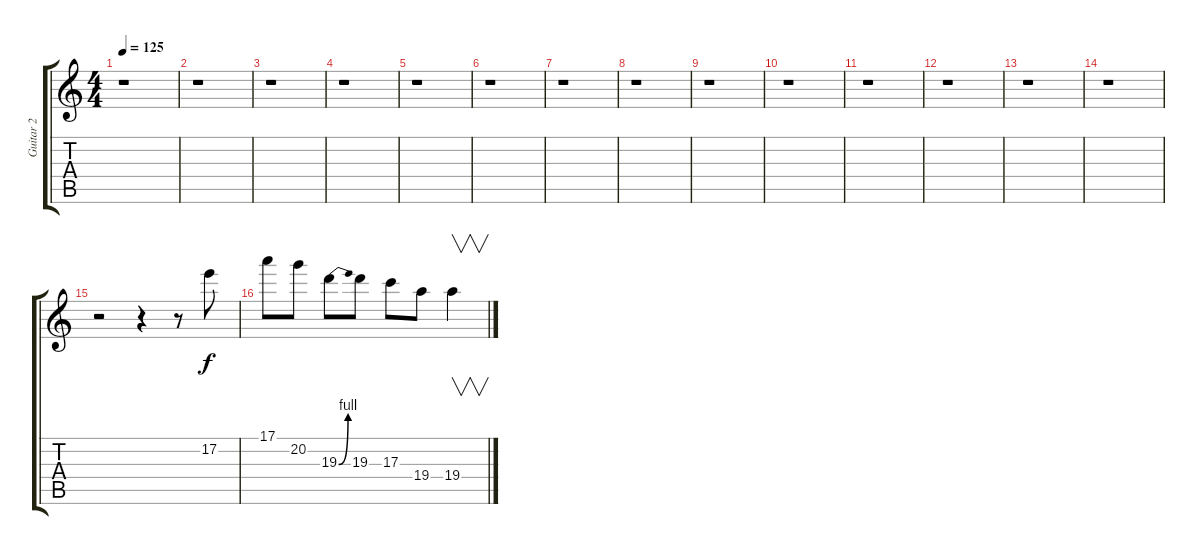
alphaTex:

\track ("Guitar 2" "Guitar 2") {instrument overdrivenguitar}
\staff {score tabs}
\tuning (E4 B3 G3 D3 A2 E2) {hide}
\ts (4 4)
\tempo 125
\clef g2
\ks c
r.1{dy f} |
r.1 |
r.1 |
r.1 |
r.1 |
r.1 |
r.1 |
r.1 |
r.1 |
r.1 |
r.1 |
r.1 |
r.1 |
r.1 |
r.2 r.4 r.8 17.2.8 |
17.1.8 20.2.8 19.3{be (bend 0 0 60 4)}.8 19.3.8 17.3.8 19.4.8 19.4.4{v}
